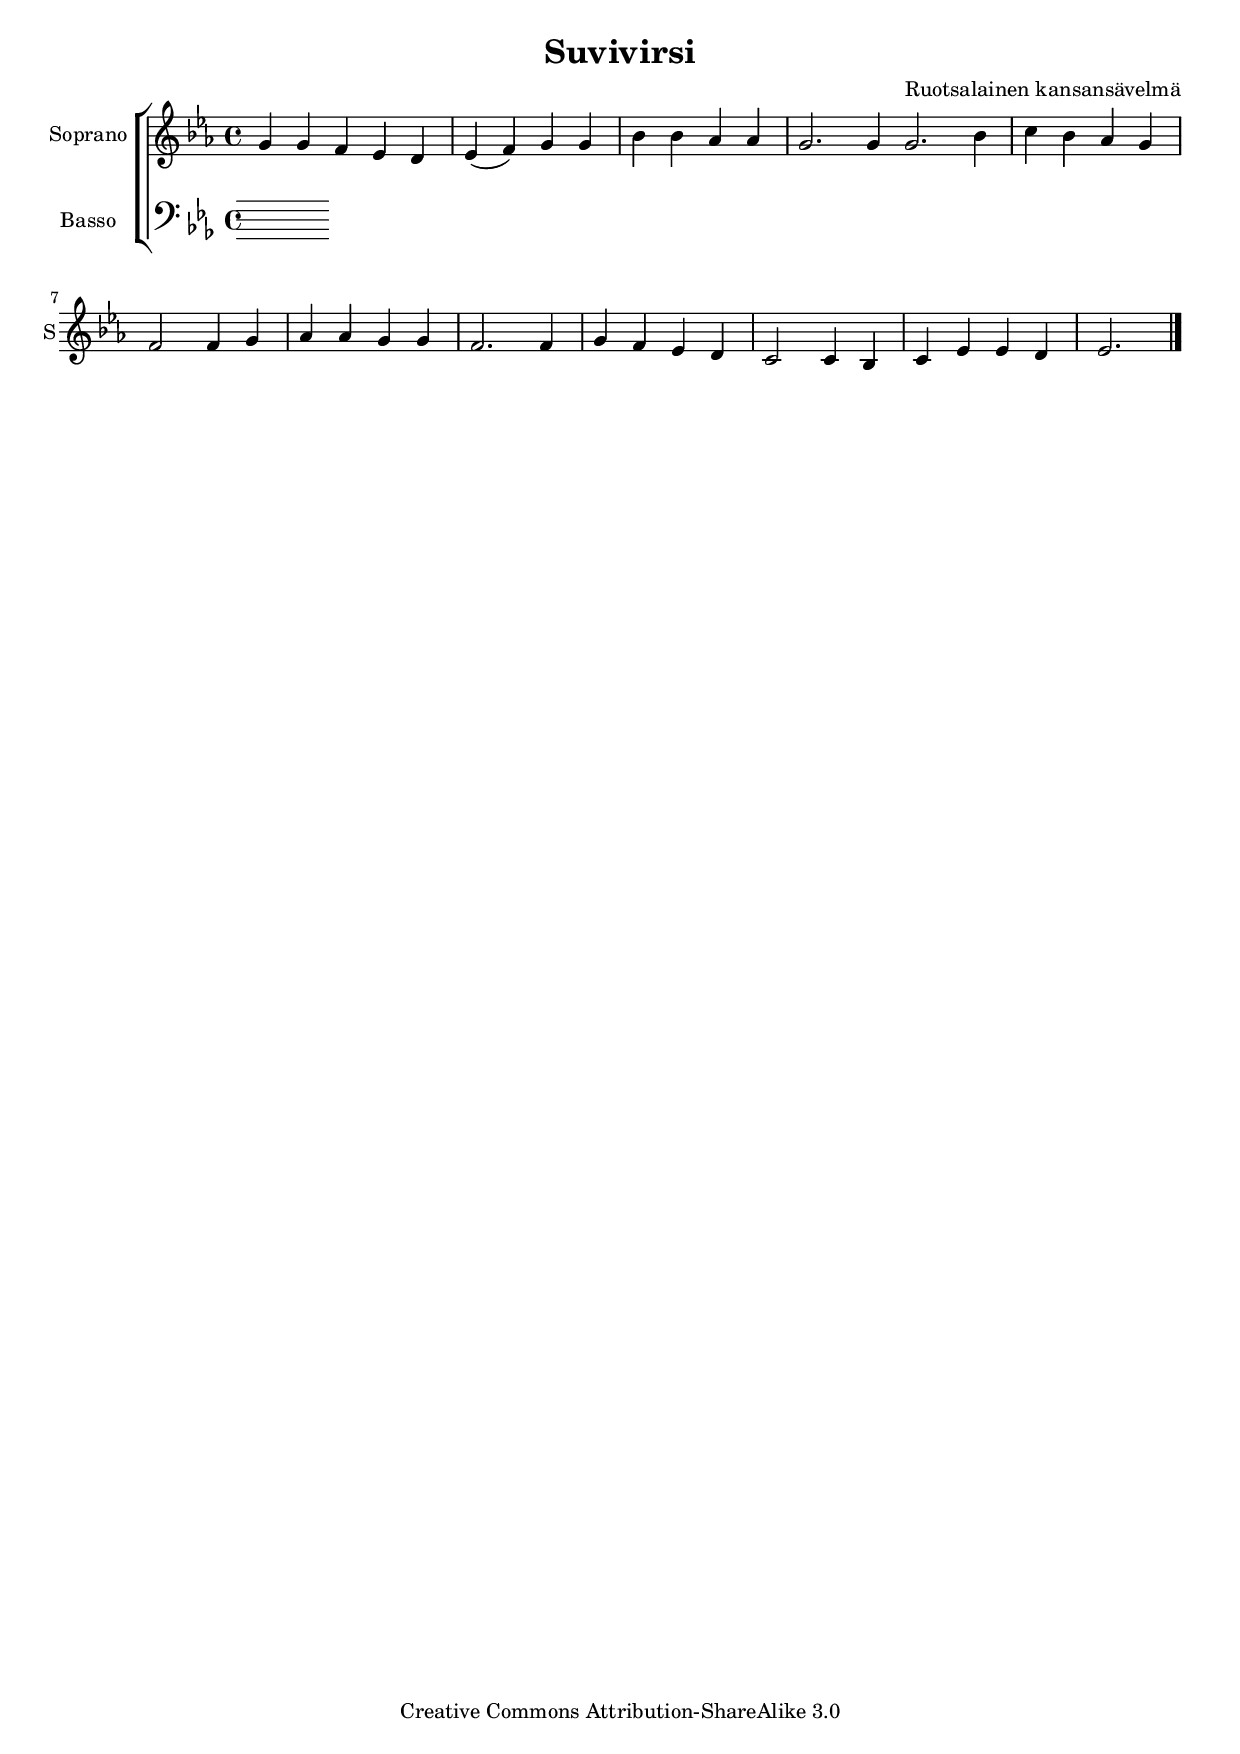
\version "2.16.0"
\include "suomi.ly"

#(set-global-staff-size 18)

global = { 
%  \numericTimeSignature
  \time 4/4 
%  \autoBeamOff
  \key es \major
  \set Staff.midiInstrument = #"voice oohs"
}

\header {
  title = "Suvivirsi"
  composer = "Ruotsalainen kansansävelmä"
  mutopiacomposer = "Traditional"
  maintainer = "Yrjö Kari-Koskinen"
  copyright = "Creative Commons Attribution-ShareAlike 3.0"
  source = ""
}

\paper {
%  indent = 0
}


SopMusic = \relative c'' {
  \set Staff.instrumentName = #"Soprano"
  \set Staff.shortInstrumentName = "S"

  \partial 4 g4
  \bar "|:"
  g f es d | es( f) g g | b b as as | g2. g4
  \bar ":|" 

  g2. b4 | c b as g | f2 f4 g | as as g g | f2. f4 |
  g f es d | c2 c4 b | c es es d  | es2.
  \bar "|."
}

stanzaOneLyrics = \lyricmode {
}


BassMusic = \relative c {
  \set Staff.instrumentName = #"Basso"
  \set Staff.shortInstrumentName = "B"
  \clef bass
}



\score {
  \new ChoirStaff <<
    \new Staff <<
      \new Voice = "Sop" { 
        \global \SopMusic
      }
     \new Lyrics \lyricsto "Sop" {
       \stanzaOneLyrics
     }
    >>
    \new Staff <<
      \new Voice = "Bass" {
        \global \BassMusic
      }
    >>
  >>
  \midi { 
    \tempo 4 = 70
  }
  \layout {
  }
}